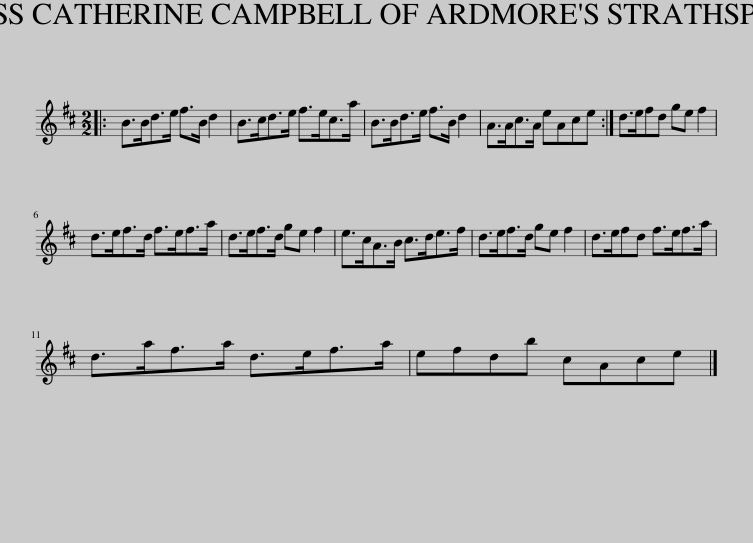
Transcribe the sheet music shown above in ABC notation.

X:1
L:1/8
M:2/2
I:linebreak $
K:Bmin
V:1 treble
V:1
|: B>Bd>e f>B d2 | B>cd>e f>ec>a | B>Bd>e f>B d2 | A>Ac>A eAce :| d>efd ge f2 |$ %5
 d>ef>d f>ef>a | d>ef>d ge f2 | e>cA>B c>de>f | d>ef>d ge f2 | d>efd f>ef>a |$ %10
 d>af>a d>ef>a | efdb cAce |] %12
